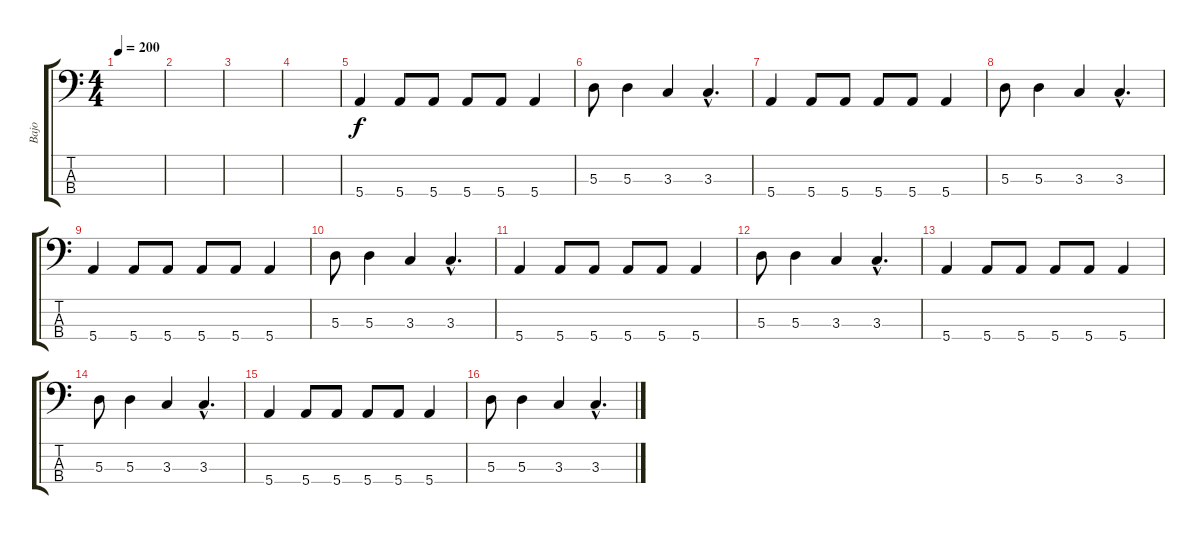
\track ("Bajo" "Bajo") {instrument electricbassfinger}
\staff {score tabs}
\tuning (G2 D2 A1 E1) {hide}
\ts (4 4)
\tempo 200
\clef f4
\ks c
|
|
|
|
5.4.4 5.4.8 5.4.8 5.4.8 5.4.8 5.4.4 |
5.3.8 5.3.4 3.3.4 3.3{hac}.4{d} |
5.4.4 5.4.8 5.4.8 5.4.8 5.4.8 5.4.4 |
5.3.8 5.3.4 3.3.4 3.3{hac}.4{d} |
5.4.4 5.4.8 5.4.8 5.4.8 5.4.8 5.4.4 |
5.3.8 5.3.4 3.3.4 3.3{hac}.4{d} |
5.4.4 5.4.8 5.4.8 5.4.8 5.4.8 5.4.4 |
5.3.8 5.3.4 3.3.4 3.3{hac}.4{d} |
5.4.4 5.4.8 5.4.8 5.4.8 5.4.8 5.4.4 |
5.3.8 5.3.4 3.3.4 3.3{hac}.4{d} |
5.4.4 5.4.8 5.4.8 5.4.8 5.4.8 5.4.4 |
5.3.8 5.3.4 3.3.4 3.3{hac}.4{d}
